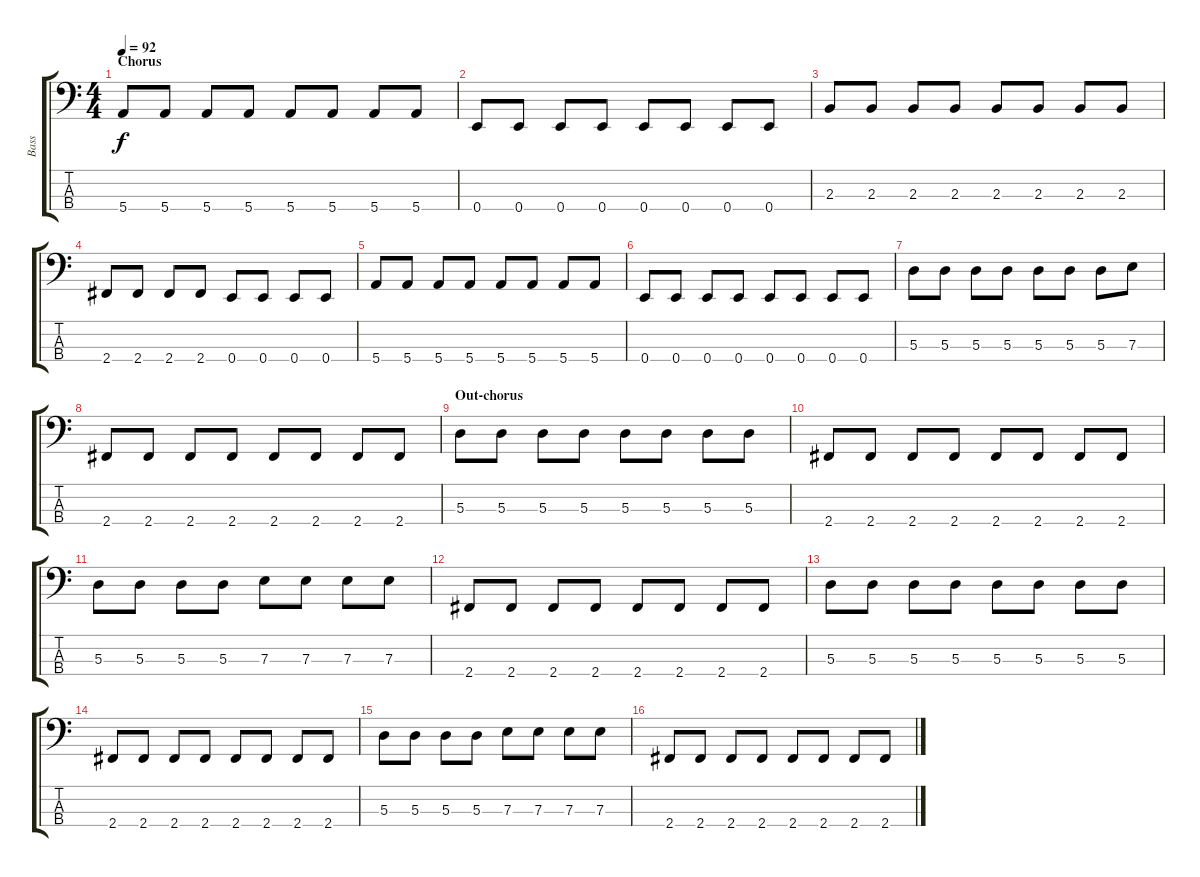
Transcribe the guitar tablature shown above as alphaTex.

\track ("Bass" "Bass") {instrument electricbasspick}
\staff {score tabs}
\tuning (G2 D2 A1 E1) {hide}
\ts (4 4)
\section ("" "Chorus")
\tempo 92
\clef f4
\ks c
5.4.8{dy f} 5.4.8 5.4.8 5.4.8 5.4.8 5.4.8 5.4.8 5.4.8 |
0.4.8 0.4.8 0.4.8 0.4.8 0.4.8 0.4.8 0.4.8 0.4.8 |
2.3.8 2.3.8 2.3.8 2.3.8 2.3.8 2.3.8 2.3.8 2.3.8 |
2.4.8 2.4.8 2.4.8 2.4.8 0.4.8 0.4.8 0.4.8 0.4.8 |
5.4.8 5.4.8 5.4.8 5.4.8 5.4.8 5.4.8 5.4.8 5.4.8 |
0.4.8 0.4.8 0.4.8 0.4.8 0.4.8 0.4.8 0.4.8 0.4.8 |
5.3.8 5.3.8 5.3.8 5.3.8 5.3.8 5.3.8 5.3.8 7.3.8 |
2.4.8 2.4.8 2.4.8 2.4.8 2.4.8 2.4.8 2.4.8 2.4.8 |
\section ("" "Out-chorus")
5.3.8 5.3.8 5.3.8 5.3.8 5.3.8 5.3.8 5.3.8 5.3.8 |
2.4.8 2.4.8 2.4.8 2.4.8 2.4.8 2.4.8 2.4.8 2.4.8 |
5.3.8 5.3.8 5.3.8 5.3.8 7.3.8 7.3.8 7.3.8 7.3.8 |
2.4.8 2.4.8 2.4.8 2.4.8 2.4.8 2.4.8 2.4.8 2.4.8 |
5.3.8 5.3.8 5.3.8 5.3.8 5.3.8 5.3.8 5.3.8 5.3.8 |
2.4.8 2.4.8 2.4.8 2.4.8 2.4.8 2.4.8 2.4.8 2.4.8 |
5.3.8 5.3.8 5.3.8 5.3.8 7.3.8 7.3.8 7.3.8 7.3.8 |
2.4.8 2.4.8 2.4.8 2.4.8 2.4.8 2.4.8 2.4.8 2.4.8
